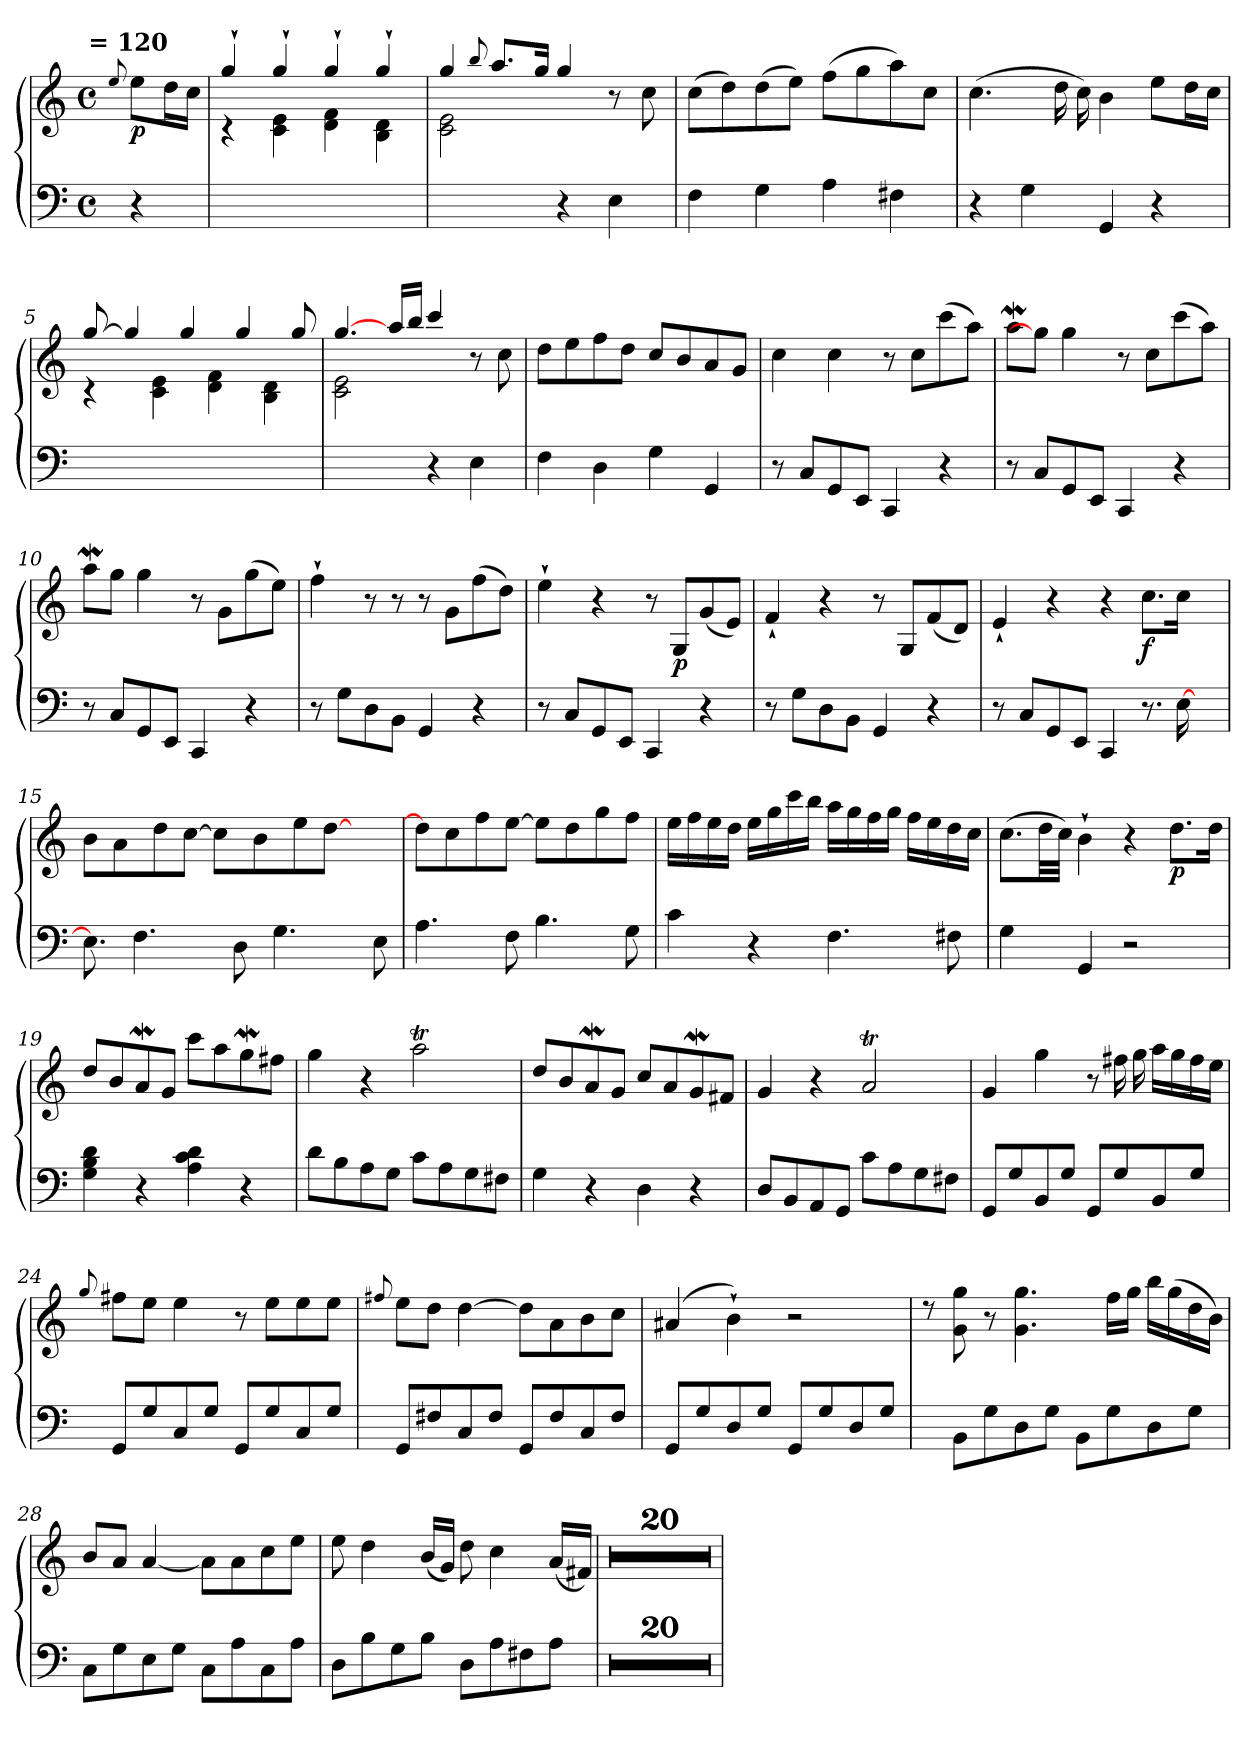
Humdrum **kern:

**kern	**kern	**dynam
*part1	*part1	*part1
*staff2	*staff1	*staff1/2
*clefF4	*clefG2	*
*k[]	*k[]	*
!!LO:TX:omd:t= = 120
*M4/4	*M4/4	*
*met(c)	*met(c)	*
*MM120	*MM120	*
=	=	=
.	8qqee/	.
!	!	!LO:DY:b
4r	8ee\L	p
.	16dd\L	.
.	16cc\JJ	.
=1	=1	=1
*	*^	*
1ryy	4gg`/	4rc	.
.	4gg`/	4c\ 4e\	.
.	4gg`/	4d\ 4f\	.
.	4gg`/	4B\ 4d\	.
=2	=2	=2	=2
2ryy	4gg/	2c\ 2e\	.
.	8qqbb/	.	.
.	8.aa/L	.	.
.	16gg/Jk	.	.
4r	4gg/	2ryy	.
4E\	8r	.	.
.	8cc\	.	.
*	*v	*v	*
=3	=3	=3
4F\	(>8cc\L	.
!	!	!LO:DY:b
.	8dd\)	cresc.
4G\	(>8dd\	.
.	8ee\J)	.
4A\	(>8ff\L	.
.	8gg\	.
4F#X\	8aa\)	.
.	8cc\J	.
=4	=4	=4
4r	(>4.cc\	.
4G\	.	.
.	16dd\	.
.	16cc\)	.
4GG/	4b\	.
4r	8ee\L	.
.	16dd\L	.
.	16cc\JJ	.
=5	=5	=5
*	*^	*
1ryy	[8gg/	4rc	.
.	4gg/]	.	.
.	.	4c\ 4e\	.
.	4gg/	.	.
.	.	4d\ 4f\	.
.	4gg/	.	.
.	.	4B\ 4d\	.
.	8gg/	.	.
!!LO:LB:g=z	!!
=6	=6	=6	=6
2ryy	[4.gg/	2c\ 2e\	.
.	16aa/LL	.	.
.	16bb/JJ	.	.
4r	4ccc/	2ryy	.
4E\	8r	.	.
.	8cc\	.	.
*	*v	*v	*
=7	=7	=7
4F\	8dd\L	.
.	8ee\	.
4D\	8ff\	.
.	8dd\J	.
4G\	8cc/L	.
.	8b/	.
4GG/	8a/	.
.	8g/J	.
=8	=8	=8
8r	4cc\	.
8C/L	.	.
8GG/	4cc\	.
8EE/J	.	.
4CC/	8r	.
.	8cc\L	.
4r	(>8ccc\	.
.	8aa\J)	.
=9	=9	=9
8r	8aaW\L	.
8C/L	8gg\J]	.
8GG/	4gg\	.
8EE/J	.	.
4CC/	8r	.
.	8cc\L	.
4r	(>8ccc\	.
.	8aa\J)	.
=10	=10	=10
8r	8aaW\L	.
8C/L	8gg\J	.
8GG/	4gg\	.
8EE/J	.	.
4CC/	8r	.
.	8g\L	.
4r	(>8gg\	.
.	8ee\J)	.
=11	=11	=11
8r	4ff`\	.
8G\L	.	.
8D\	8r	.
8BB\J	8r	.
4GG/	8r	.
.	8g\L	.
4r	(>8ff\	.
.	8dd\J)	.
!!LO:LB:g=z
=12	=12	=12
8r	4ee`\	.
8C/L	.	.
8GG/	4r	.
8EE/J	.	.
4CC/	8r	.
!	!	!LO:DY:b
.	8G/L	p
4r	(<8g/	.
.	8e/J)	.
=13	=13	=13
8r	4f`/	.
8G\L	.	.
8D\	4r	.
8BB\J	.	.
4GG/	8r	.
.	8G/L	.
4r	(<8f/	.
.	8d/J)	.
=14	=14	=14
8r	4e`/	.
8C/L	.	.
8GG/	4r	.
8EE/J	.	.
4CC/	4r	.
!	!	!LO:DY:b
8.r	8.cc\L	f
[16E\	16cc\Jk	.
8.ryy	8.ryy	.
=15	=15	=15
8.E\]	8b\L	.
.	8a\	.
4.F\	.	.
.	8dd\	.
.	[8cc\J	.
.	8cc\L]	.
8D\	.	.
.	8b\	.
4.G\	.	.
.	8ee\	.
.	[8dd\J	.
.	8.ryy	.
8E\	.	.
=16	=16	=16
4.A\	8dd\L]	.
.	8cc\	.
.	8ff\	.
8F\	[8ee\J	.
4.B\	8ee\L]	.
.	8dd\	.
.	8gg\	.
8G\	8ff\J	.
!!LO:LB:g=z
=17	=17	=17
4c\	16ee\LL	.
.	16ff\	.
.	16ee\	.
.	16dd\JJ	.
4r	16ee\LL	.
.	16gg\	.
.	16ccc\	.
.	16bb\JJ	.
4.F\	16aa\LL	.
.	16gg\	.
.	16ff\	.
.	16gg\JJ	.
.	16ff\LL	.
.	16ee\	.
8F#X\	16dd\	.
.	16cc\JJ	.
=18	=18	=18
4G\	(>8.cc\L	.
.	32dd\LL	.
.	32cc\JJJ)	.
4GG/	4b`\	.
2r	4r	.
!	!	!LO:DY:b
.	8.dd\L	p
.	16dd\Jk	.
=19	=19	=19
4G\ 4B\ 4d\	8dd/L	.
.	8b/	.
4r	8aW/	.
.	8g/J	.
4A\ 4c\ 4d\	8ccc\L	.
.	8aa\	.
4r	8ggW\	.
.	8ff#X\J	.
=20	=20	=20
8d\L	4gg\	.
8B\	.	.
8A\	4r	.
8G\J	.	.
8c\L	2aaT\	.
8A\	.	.
8G\	.	.
8F#X\J	.	.
!!LO:LB:g=z
=21	=21	=21
4G\	8dd/L	.
.	8b/	.
4r	8aW/	.
.	8g/J	.
4D\	8cc/L	.
.	8a/	.
4r	8gW/	.
.	8f#X/J	.
=22	=22	=22
8D/L	4g/	.
8BB/	.	.
8AA/	4r	.
8GG/J	.	.
8c\L	2aT/	.
8A\	.	.
8G\	.	.
8F#X\J	.	.
=23	=23	=23
8GG/L	4g/	.
8G/	.	.
8BB/	4gg\	.
8G/J	.	.
8GG/L	8r	.
8G/	16ff#X\	.
.	16gg\	.
8BB/	16aa\LL	.
.	16gg\	.
8G/J	16ff#\	.
.	16ee\JJ	.
=24	=24	=24
.	8qqgg/	.
8GG/L	8ff#X\L	.
8G/	8ee\J	.
8C/	4ee\	.
8G/J	.	.
8GG/L	8r	.
8G/	8ee\L	.
8C/	8ee\	.
8G/J	8ee\J	.
=25	=25	=25
.	8qqff#X/	.
8GG/L	8ee\L	.
8F#X/	8dd\J	.
8C/	[4dd\	.
8F#/J	.	.
8GG/L	8dd\L]	.
8F#/	8a\	.
8C/	8b\	.
8F#/J	8cc\J	.
!!LO:LB:g=z
=26	=26	=26
8GG/L	(>4a#X/	.
8G/	.	.
8D/	4b`\)	.
8G/J	.	.
8GG/L	2r	.
8G/	.	.
8D/	.	.
8G/J	.	.
=27	=27	=27
8ryy	8rdd	.
8BB\L	8g\ 8gg\	.
8G\	8r	.
8D\	4.g\ 4.gg\	.
8G\J	.	.
8BB\L	.	.
8G\	16ff\LL	.
.	16gg\JJ	.
8D\	16bb\LL	.
.	(>16gg\	.
8G\J	16dd\	.
.	16b\JJ)	.
=28	=28	=28
8C\L	8b/L	.
8G\	8a/J	.
8E\	[4a/	.
8G\J	.	.
8C\L	8a\L]	.
8A\	8a\	.
8C\	8cc\	.
8A\J	8ee\J	.
=29	=29	=29
8D\L	8ee\	.
8B\	4dd\	.
8G\	.	.
8B\J	(<16b/LL	.
.	16g/JJ)	.
8D\L	8dd\	.
8A\	4cc\	.
8F#X\	.	.
8A\J	(<16a/LL	.
.	16f#X/JJ)	.
!!LO:LB:g=z
=30	=30	=30
1r	1r	.
=31	=31	=31
1r	1r	.
=32	=32	=32
1r	1r	.
!!LO:LB:g=z
=33	=33	=33
1r	1r	.
=34	=34	=34
1r	1r	.
=35	=35	=35
1r	1r	.
=36	=36	=36
1r	1r	.
=37	=37	=37
1r	1r	.
!!LO:LB:g=z
=38	=38	=38
1r	1r	.
=39	=39	=39
1r	1r	.
=40	=40	=40
1r	1r	.
=41	=41	=41
1r	1r	.
!!LO:LB:g=z
=42	=42	=42
1r	1r	.
=43	=43	=43
1r	1r	.
=44	=44	=44
1r	1r	.
=45	=45	=45
1ryy	1r	.
!!LO:LB:g=z
=46	=46	=46
1r	1r	.
=47	=47	=47
1r	1r	.
=48	=48	=48
1r	1r	.
=49	=49	=49
1r	1r	.
=	=	=
*-	*-	*-
